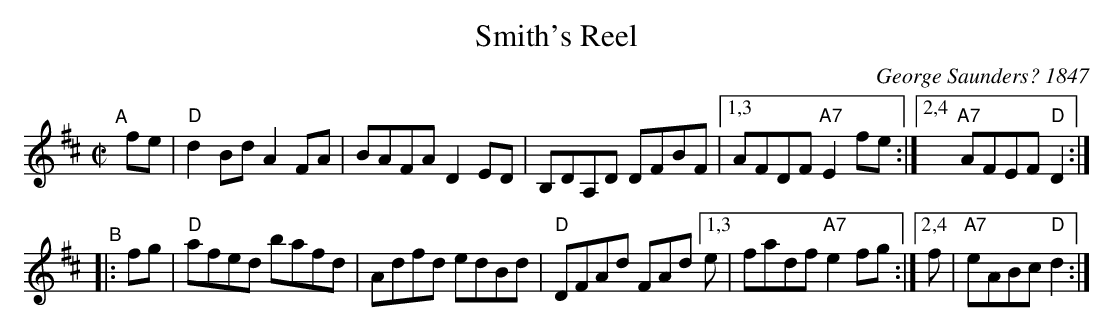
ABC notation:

X:1
T: Smith's Reel
C: George Saunders? 1847
M: C|
L: 1/8
K: D
"^A"[|] fe \
| "D"d2Bd A2FA | BAFA D2ED | B,DA,D DFBF |[1,3 AFDF "A7"E2fe \
                                        :|[2,4 "A7"AFEF "D"D2 :|
"^B"|: fg \
| "D"afed bafd | Adfd edBd | "D"DFAd FAd [1,3 e | fadf "A7"e2fg \
                                       :|[2,4 f | "A7"eABc "D"d2 :|
